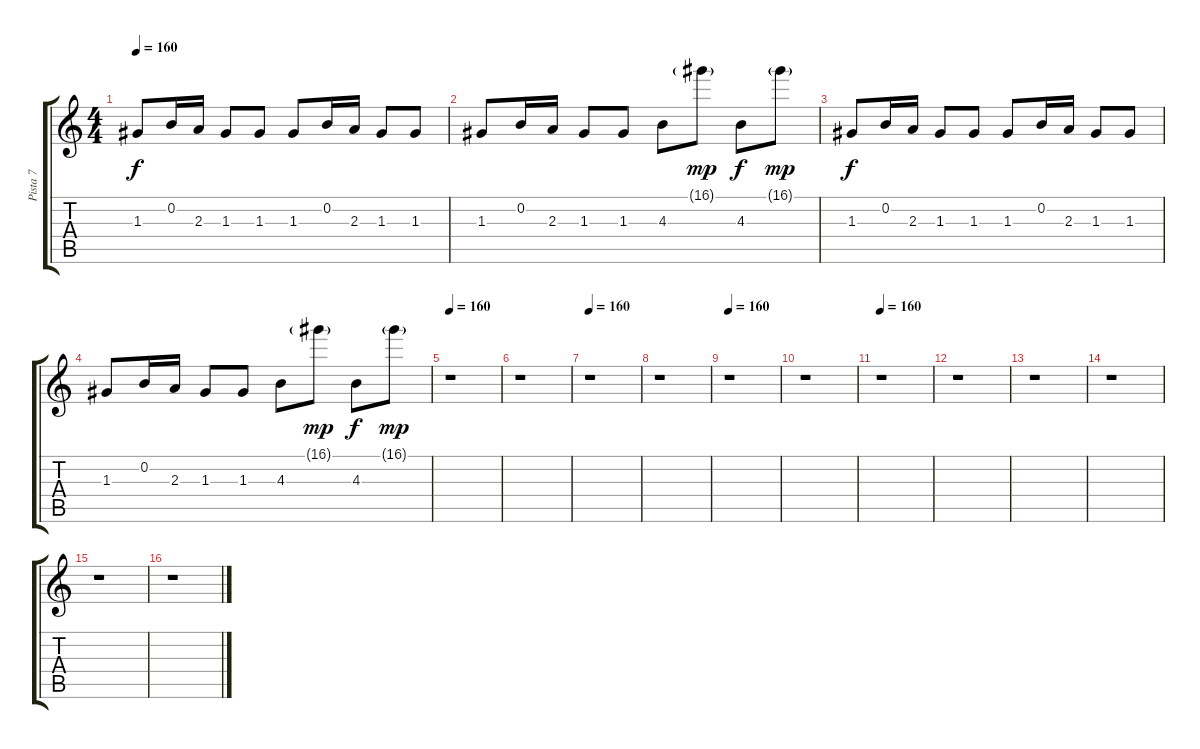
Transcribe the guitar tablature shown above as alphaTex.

\track ("Pista 7" "Pista 7") {instrument violin}
\staff {score tabs}
\tuning (E5 B4 G4 D4 A3 E3) {hide}
\ts (4 4)
\tempo 160
\clef g2
\ks c
1.3.8{dy f volume 10} 0.2.16 2.3.16 1.3.8 1.3.8 1.3.8 0.2.16 2.3.16 1.3.8 1.3.8 |
1.3.8 0.2.16 2.3.16 1.3.8 1.3.8 4.3.8 16.1{g}.8{dy mp} 4.3.8{dy f} 16.1{g}.8{dy mp} |
1.3.8{dy f} 0.2.16 2.3.16 1.3.8 1.3.8 1.3.8 0.2.16 2.3.16 1.3.8 1.3.8 |
1.3.8 0.2.16 2.3.16 1.3.8 1.3.8 4.3.8 16.1{g}.8{dy mp} 4.3.8{dy f} 16.1{g}.8{dy mp} |
\tempo 170
\tempo 160
r.1 |
r.1 |
\tempo 160
r.1 |
r.1 |
\tempo 160
r.1 |
r.1 |
\tempo 160
r.1 |
r.1 |
r.1 |
r.1 |
r.1 |
r.1
